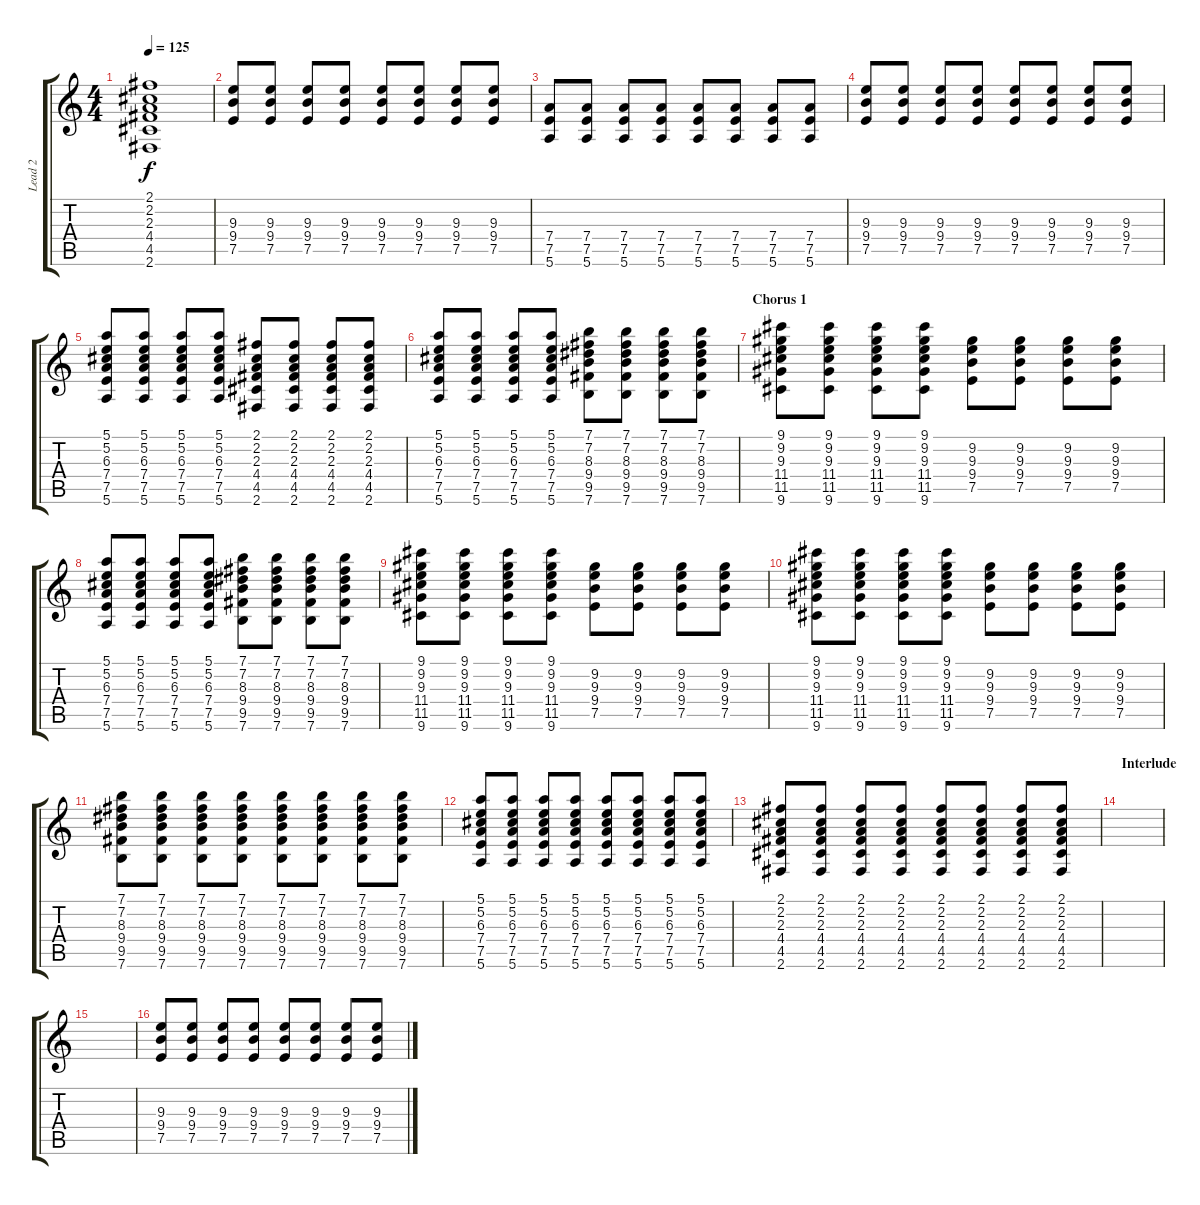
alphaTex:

\track ("Lead 2" "Lead 2") {instrument electricguitarclean}
\staff {score tabs}
\tuning (E4 B3 G3 D3 A2 E2) {hide}
\ts (4 4)
\tempo 125
\clef g2
\ks c
(2.1 2.2 2.3 4.4 4.5 2.6).1{dy f} |
(9.3 9.4 7.5).8 (9.3 9.4 7.5).8 (9.3 9.4 7.5).8 (9.3 9.4 7.5).8 (9.3 9.4 7.5).8 (9.3 9.4 7.5).8 (9.3 9.4 7.5).8 (9.3 9.4 7.5).8 |
(7.4 7.5 5.6).8 (7.4 7.5 5.6).8 (7.4 7.5 5.6).8 (7.4 7.5 5.6).8 (7.4 7.5 5.6).8 (7.4 7.5 5.6).8 (7.4 7.5 5.6).8 (7.4 7.5 5.6).8 |
(9.3 9.4 7.5).8 (9.3 9.4 7.5).8 (9.3 9.4 7.5).8 (9.3 9.4 7.5).8 (9.3 9.4 7.5).8 (9.3 9.4 7.5).8 (9.3 9.4 7.5).8 (9.3 9.4 7.5).8 |
(5.1 5.2 6.3 7.4 7.5 5.6).8 (5.1 5.2 6.3 7.4 7.5 5.6).8 (5.1 5.2 6.3 7.4 7.5 5.6).8 (5.1 5.2 6.3 7.4 7.5 5.6).8 (2.1 2.2 2.3 4.4 4.5 2.6).8 (2.1 2.2 2.3 4.4 4.5 2.6).8 (2.1 2.2 2.3 4.4 4.5 2.6).8 (2.1 2.2 2.3 4.4 4.5 2.6).8 |
(5.1 5.2 6.3 7.4 7.5 5.6).8 (5.1 5.2 6.3 7.4 7.5 5.6).8 (5.1 5.2 6.3 7.4 7.5 5.6).8 (5.1 5.2 6.3 7.4 7.5 5.6).8 (7.1 7.2 8.3 9.4 9.5 7.6).8 (7.1 7.2 8.3 9.4 9.5 7.6).8 (7.1 7.2 8.3 9.4 9.5 7.6).8 (7.1 7.2 8.3 9.4 9.5 7.6).8 |
\section ("" "Chorus 1")
(9.1 9.2 9.3 11.4 11.5 9.6).8 (9.1 9.2 9.3 11.4 11.5 9.6).8 (9.1 9.2 9.3 11.4 11.5 9.6).8 (9.1 9.2 9.3 11.4 11.5 9.6).8 (9.2 9.3 9.4 7.5).8 (9.2 9.3 9.4 7.5).8 (9.2 9.3 9.4 7.5).8 (9.2 9.3 9.4 7.5).8 |
(5.1 5.2 6.3 7.4 7.5 5.6).8 (5.1 5.2 6.3 7.4 7.5 5.6).8 (5.1 5.2 6.3 7.4 7.5 5.6).8 (5.1 5.2 6.3 7.4 7.5 5.6).8 (7.1 7.2 8.3 9.4 9.5 7.6).8 (7.1 7.2 8.3 9.4 9.5 7.6).8 (7.1 7.2 8.3 9.4 9.5 7.6).8 (7.1 7.2 8.3 9.4 9.5 7.6).8 |
(9.1 9.2 9.3 11.4 11.5 9.6).8 (9.1 9.2 9.3 11.4 11.5 9.6).8 (9.1 9.2 9.3 11.4 11.5 9.6).8 (9.1 9.2 9.3 11.4 11.5 9.6).8 (9.2 9.3 9.4 7.5).8 (9.2 9.3 9.4 7.5).8 (9.2 9.3 9.4 7.5).8 (9.2 9.3 9.4 7.5).8 |
(9.1 9.2 9.3 11.4 11.5 9.6).8 (9.1 9.2 9.3 11.4 11.5 9.6).8 (9.1 9.2 9.3 11.4 11.5 9.6).8 (9.1 9.2 9.3 11.4 11.5 9.6).8 (9.2 9.3 9.4 7.5).8 (9.2 9.3 9.4 7.5).8 (9.2 9.3 9.4 7.5).8 (9.2 9.3 9.4 7.5).8 |
(7.1 7.2 8.3 9.4 9.5 7.6).8 (7.1 7.2 8.3 9.4 9.5 7.6).8 (7.1 7.2 8.3 9.4 9.5 7.6).8 (7.1 7.2 8.3 9.4 9.5 7.6).8 (7.1 7.2 8.3 9.4 9.5 7.6).8 (7.1 7.2 8.3 9.4 9.5 7.6).8 (7.1 7.2 8.3 9.4 9.5 7.6).8 (7.1 7.2 8.3 9.4 9.5 7.6).8 |
(5.1 5.2 6.3 7.4 7.5 5.6).8 (5.1 5.2 6.3 7.4 7.5 5.6).8 (5.1 5.2 6.3 7.4 7.5 5.6).8 (5.1 5.2 6.3 7.4 7.5 5.6).8 (5.1 5.2 6.3 7.4 7.5 5.6).8 (5.1 5.2 6.3 7.4 7.5 5.6).8 (5.1 5.2 6.3 7.4 7.5 5.6).8 (5.1 5.2 6.3 7.4 7.5 5.6).8 |
(2.1 2.2 2.3 4.4 4.5 2.6).8 (2.1 2.2 2.3 4.4 4.5 2.6).8 (2.1 2.2 2.3 4.4 4.5 2.6).8 (2.1 2.2 2.3 4.4 4.5 2.6).8 (2.1 2.2 2.3 4.4 4.5 2.6).8 (2.1 2.2 2.3 4.4 4.5 2.6).8 (2.1 2.2 2.3 4.4 4.5 2.6).8 (2.1 2.2 2.3 4.4 4.5 2.6).8 |
\section ("" "Interlude")
|
|
(9.3 9.4 7.5).8 (9.3 9.4 7.5).8 (9.3 9.4 7.5).8 (9.3 9.4 7.5).8 (9.3 9.4 7.5).8 (9.3 9.4 7.5).8 (9.3 9.4 7.5).8 (9.3 9.4 7.5).8
